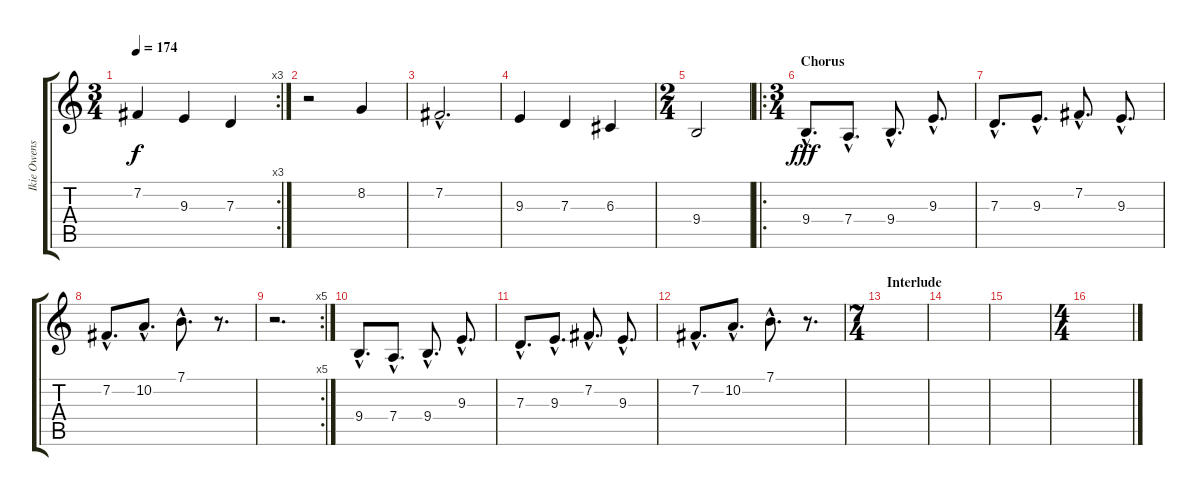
\track ("Ikie Owens - Keyboard" "Ikie Owens") {instrument brightacousticpiano}
\staff {score tabs}
\tuning (E4 B3 G3 D3 A2 E2) {hide}
\rc 3
\ts (3 4)
\tempo 174
\clef g2
\ks c
7.2.4{dy f} 9.3.4 7.3.4 |
r.2 8.2.4 |
7.2{hac}.2{d} |
9.3.4 7.3.4 6.3.4 |
\ts (2 4)
9.4.2 |
\ro
\ts (3 4)
\section ("" "Chorus")
9.4{hac}.8{d dy fff} 7.4{hac}.8{d} 9.4{hac}.8{d} 9.3{hac}.8{d} |
7.3{hac}.8{d} 9.3{hac}.8{d} 7.2{hac}.8{d} 9.3{hac}.8{d} |
7.2{hac}.8{d} 10.2{hac}.8{d} 7.1{hac}.8{d} r.8{d} |
\rc 5
r.2{d} |
9.4{hac}.8{d} 7.4{hac}.8{d} 9.4{hac}.8{d} 9.3{hac}.8{d} |
7.3{hac}.8{d} 9.3{hac}.8{d} 7.2{hac}.8{d} 9.3{hac}.8{d} |
7.2{hac}.8{d} 10.2{hac}.8{d} 7.1{hac}.8{d} r.8{d} |
\ts (7 4)
\section ("" "Interlude")
|
|
|
\ts (4 4)
